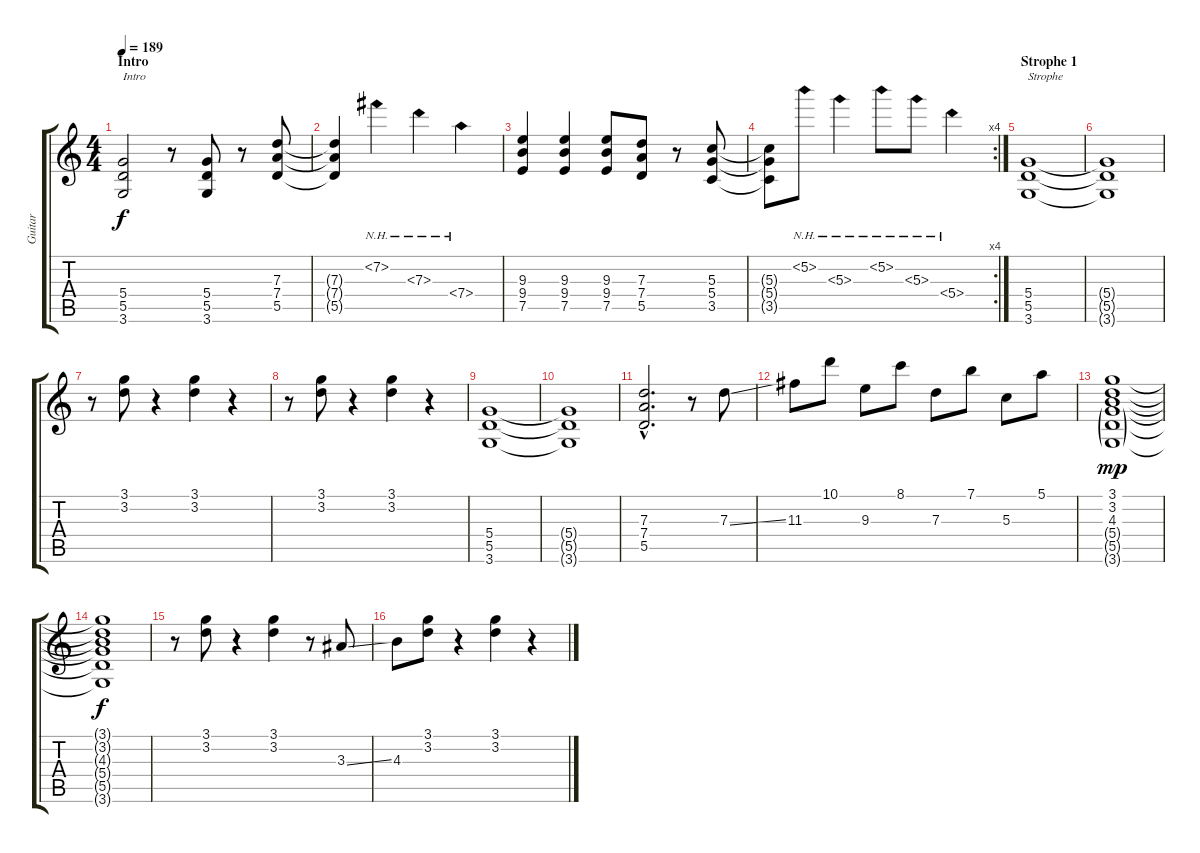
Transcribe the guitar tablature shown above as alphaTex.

\track ("Guitar" "Guitar") {instrument overdrivenguitar}
\staff {score tabs}
\tuning (E4 B3 G3 D3 A2 E2) {hide}
\ts (4 4)
\section ("" "Intro")
\tempo 189
\clef g2
\ks c
(5.4 5.5 3.6).2{txt "Intro" dy f instrument overdrivenguitar} r.8 (5.4 5.5 3.6).8 r.8 (7.3 7.4 5.5).8 |
(7.3{t} 7.4{t} 5.5{t}).4 7.2{nh}.4 7.3{nh}.4 7.4{nh}.4 |
(9.3 9.4 7.5).4 (9.3 9.4 7.5).4 (9.3 9.4 7.5).8 (7.3 7.4 5.5).8 r.8 (5.3 5.4 3.5).8 |
\rc 4
(5.3{t} 5.4{t} 3.5{t}).8 5.2{nh}.8 5.3{nh}.4 5.2{nh}.8 5.3{nh}.8 5.4{nh}.4 |
\section ("" "Strophe 1")
(5.4 5.5 3.6).1{txt "Strophe"} |
(5.4{t} 5.5{t} 3.6{t}).1 |
r.8 (3.1 3.2).8 r.4 (3.1 3.2).4 r.4 |
r.8 (3.1 3.2).8 r.4 (3.1 3.2).4 r.4 |
(5.4 5.5 3.6).1 |
(5.4{t} 5.5{t} 3.6{t}).1 |
(7.3{hac} 7.4{hac} 5.5{hac}).2{d} r.8 7.3{ss}.8 |
11.3.8 10.1.8 9.3.8 8.1.8 7.3.8 7.1.8 5.3.8 5.1.8 |
(3.1 3.2 4.3 5.4{g} 5.5{g} 3.6{g}).1{dy mp} |
(3.1{t} 3.2{t} 4.3{t} 5.4{t} 5.5{t} 3.6{t}).1{dy f} |
r.8 (3.1 3.2).8 r.4 (3.1 3.2).4 r.8 3.3{ss}.8 |
4.3.8 (3.1 3.2).8 r.4 (3.1 3.2).4 r.4
